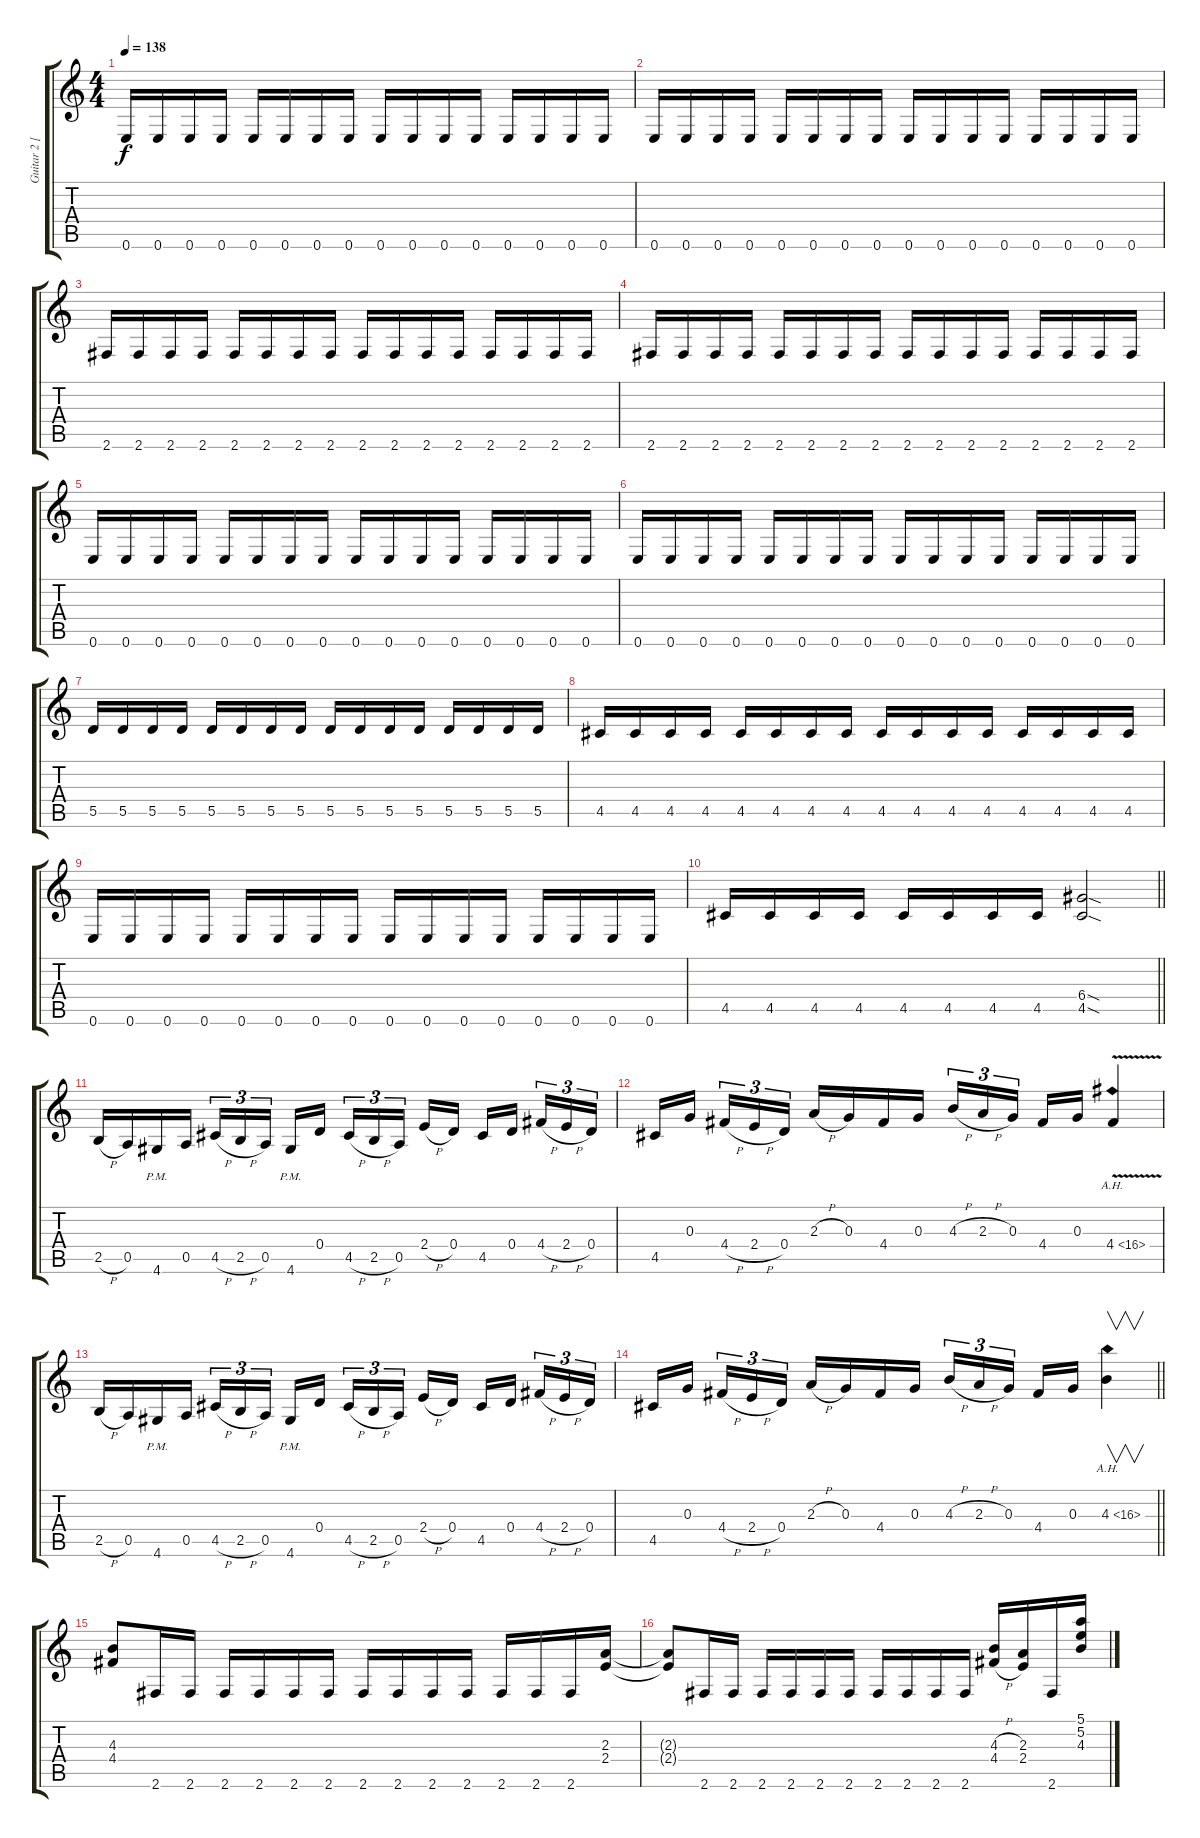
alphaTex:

\track ("Guitar 2 [Rhythm]" "Guitar 2 [") {instrument overdrivenguitar}
\staff {score tabs}
\tuning (E4 B3 G3 D3 A2 E2) {hide}
\ts (4 4)
\tempo 138
\clef g2
\ks c
0.6.16{dy f} 0.6.16 0.6.16 0.6.16 0.6.16 0.6.16 0.6.16 0.6.16 0.6.16 0.6.16 0.6.16 0.6.16 0.6.16 0.6.16 0.6.16 0.6.16 |
0.6.16 0.6.16 0.6.16 0.6.16 0.6.16 0.6.16 0.6.16 0.6.16 0.6.16 0.6.16 0.6.16 0.6.16 0.6.16 0.6.16 0.6.16 0.6.16 |
2.6.16 2.6.16 2.6.16 2.6.16 2.6.16 2.6.16 2.6.16 2.6.16 2.6.16 2.6.16 2.6.16 2.6.16 2.6.16 2.6.16 2.6.16 2.6.16 |
2.6.16 2.6.16 2.6.16 2.6.16 2.6.16 2.6.16 2.6.16 2.6.16 2.6.16 2.6.16 2.6.16 2.6.16 2.6.16 2.6.16 2.6.16 2.6.16 |
0.6.16 0.6.16 0.6.16 0.6.16 0.6.16 0.6.16 0.6.16 0.6.16 0.6.16 0.6.16 0.6.16 0.6.16 0.6.16 0.6.16 0.6.16 0.6.16 |
0.6.16 0.6.16 0.6.16 0.6.16 0.6.16 0.6.16 0.6.16 0.6.16 0.6.16 0.6.16 0.6.16 0.6.16 0.6.16 0.6.16 0.6.16 0.6.16 |
5.5.16 5.5.16 5.5.16 5.5.16 5.5.16 5.5.16 5.5.16 5.5.16 5.5.16 5.5.16 5.5.16 5.5.16 5.5.16 5.5.16 5.5.16 5.5.16 |
4.5.16 4.5.16 4.5.16 4.5.16 4.5.16 4.5.16 4.5.16 4.5.16 4.5.16 4.5.16 4.5.16 4.5.16 4.5.16 4.5.16 4.5.16 4.5.16 |
0.6.16 0.6.16 0.6.16 0.6.16 0.6.16 0.6.16 0.6.16 0.6.16 0.6.16 0.6.16 0.6.16 0.6.16 0.6.16 0.6.16 0.6.16 0.6.16 |
\barLineRight lightlight
4.5.16 4.5.16 4.5.16 4.5.16 4.5.16 4.5.16 4.5.16 4.5.16 (6.4{sod} 4.5{sod}).2 |
2.5{h}.16{volume 14} 0.5.16 4.6{pm}.16 0.5.16 4.5{h}.16{tu (3 2)} 2.5{h}.16{tu (3 2)} 0.5.16{tu (3 2)} 4.6{pm}.16 0.4.16 4.5{h}.16{tu (3 2)} 2.5{h}.16{tu (3 2)} 0.5.16{tu (3 2)} 2.4{h}.16 0.4.16 4.5.16 0.4.16 4.4{h}.16{tu (3 2)} 2.4{h}.16{tu (3 2)} 0.4.16{tu (3 2)} |
4.5.16 0.3.16 4.4{h}.16{tu (3 2)} 2.4{h}.16{tu (3 2)} 0.4.16{tu (3 2)} 2.3{h}.16 0.3.16 4.4.16 0.3.16 4.3{h}.16{tu (3 2)} 2.3{h}.16{tu (3 2)} 0.3.16{tu (3 2)} 4.4.16 0.3.16 4.4{ah 12 v}.4 |
2.5{h}.16 0.5.16 4.6{pm}.16 0.5.16 4.5{h}.16{tu (3 2)} 2.5{h}.16{tu (3 2)} 0.5.16{tu (3 2)} 4.6{pm}.16 0.4.16 4.5{h}.16{tu (3 2)} 2.5{h}.16{tu (3 2)} 0.5.16{tu (3 2)} 2.4{h}.16 0.4.16 4.5.16 0.4.16 4.4{h}.16{tu (3 2)} 2.4{h}.16{tu (3 2)} 0.4.16{tu (3 2)} |
\barLineRight lightlight
4.5.16 0.3.16 4.4{h}.16{tu (3 2)} 2.4{h}.16{tu (3 2)} 0.4.16{tu (3 2)} 2.3{h}.16 0.3.16 4.4.16 0.3.16 4.3{h}.16{tu (3 2)} 2.3{h}.16{tu (3 2)} 0.3.16{tu (3 2)} 4.4.16 0.3.16 4.3{ah 12}.4{v} |
(4.3 4.4).8 2.6.16 2.6.16 2.6.16 2.6.16 2.6.16 2.6.16 2.6.16 2.6.16 2.6.16 2.6.16 2.6.16 2.6.16 2.6.16 (2.3 2.4).16 |
(2.3{t} 2.4{t}).8 2.6.16 2.6.16 2.6.16 2.6.16 2.6.16 2.6.16 2.6.16 2.6.16 2.6.16 2.6.16 (4.3{h} 4.4{h}).16 (2.3 2.4).16 2.6.16 (5.1 5.2 4.3).16
